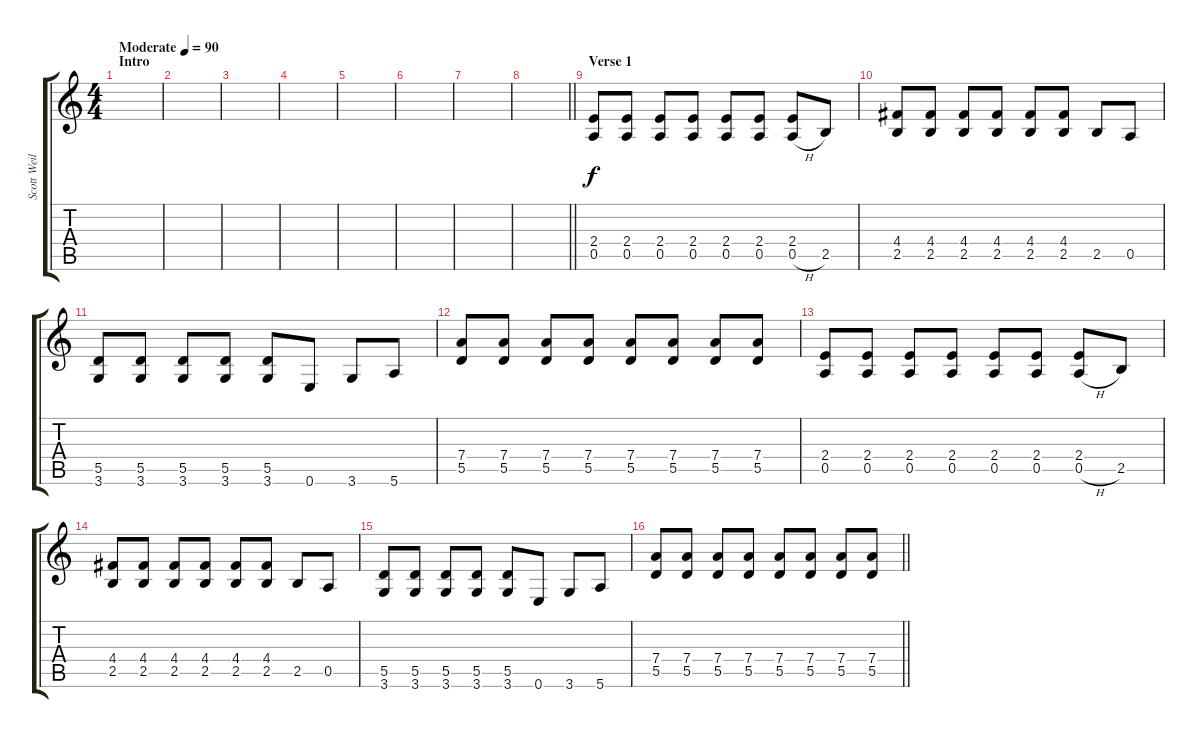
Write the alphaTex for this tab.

\track ("Scott Weiland" "Scott Weil") {instrument overdrivenguitar}
\staff {score tabs}
\tuning (E4 B3 G3 D3 A2 E2) {hide}
\ts (4 4)
\section ("" "Intro")
\tempo (90 "Moderate")
\clef g2
\ks c
|
|
|
|
|
|
|
\barLineRight lightlight
|
\section ("" "Verse 1")
(2.4 0.5).8 (2.4 0.5).8 (2.4 0.5).8 (2.4 0.5).8 (2.4 0.5).8 (2.4 0.5).8 (2.4 0.5{h}).8 2.5.8 |
(4.4 2.5).8 (4.4 2.5).8 (4.4 2.5).8 (4.4 2.5).8 (4.4 2.5).8 (4.4 2.5).8 2.5.8 0.5.8 |
(5.5 3.6).8 (5.5 3.6).8 (5.5 3.6).8 (5.5 3.6).8 (5.5 3.6).8 0.6.8 3.6.8 5.6.8 |
(7.4 5.5).8 (7.4 5.5).8 (7.4 5.5).8 (7.4 5.5).8 (7.4 5.5).8 (7.4 5.5).8 (7.4 5.5).8 (7.4 5.5).8 |
(2.4 0.5).8 (2.4 0.5).8 (2.4 0.5).8 (2.4 0.5).8 (2.4 0.5).8 (2.4 0.5).8 (2.4 0.5{h}).8 2.5.8 |
(4.4 2.5).8 (4.4 2.5).8 (4.4 2.5).8 (4.4 2.5).8 (4.4 2.5).8 (4.4 2.5).8 2.5.8 0.5.8 |
(5.5 3.6).8 (5.5 3.6).8 (5.5 3.6).8 (5.5 3.6).8 (5.5 3.6).8 0.6.8 3.6.8 5.6.8 |
\barLineRight lightlight
(7.4 5.5).8 (7.4 5.5).8 (7.4 5.5).8 (7.4 5.5).8 (7.4 5.5).8 (7.4 5.5).8 (7.4 5.5).8 (7.4 5.5).8
